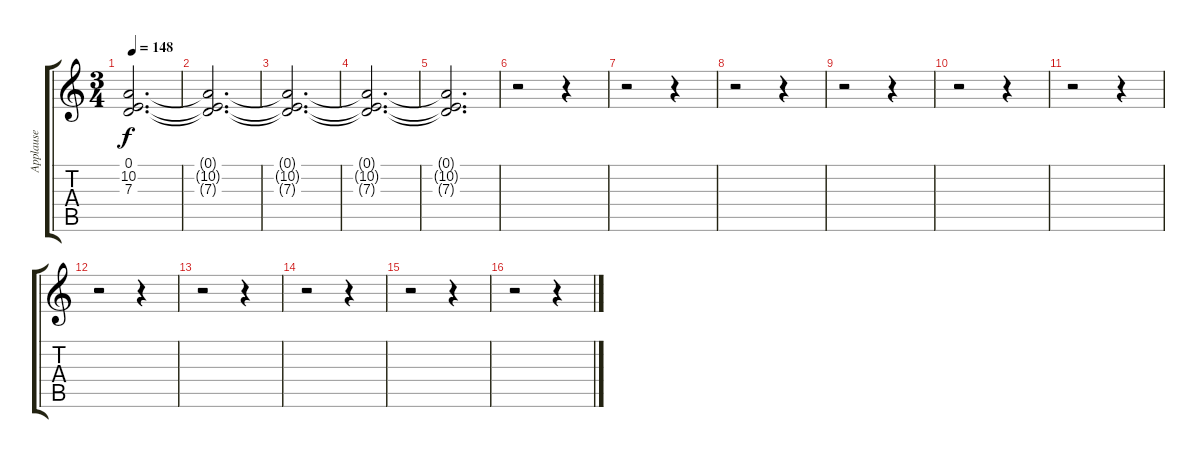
\track ("Applause" "Applause") {instrument applause}
\staff {score tabs}
\tuning (E4 B3 G3 D3 A2 E2) {hide}
\ts (3 4)
\tempo 148
\clef g2
\ks c
(0.1{t} 10.2{t} 7.3{t}).2{d dy f} |
(0.1{t} 10.2{t} 7.3{t}).2{d} |
(0.1{t} 10.2{t} 7.3{t}).2{d} |
(0.1{t} 10.2{t} 7.3{t}).2{d} |
(0.1{t} 10.2{t} 7.3{t}).2{d} |
r.2 r.4 |
r.2 r.4 |
r.2 r.4 |
r.2 r.4 |
r.2 r.4 |
r.2 r.4 |
r.2 r.4 |
r.2 r.4 |
r.2 r.4 |
r.2 r.4 |
r.2 r.4
